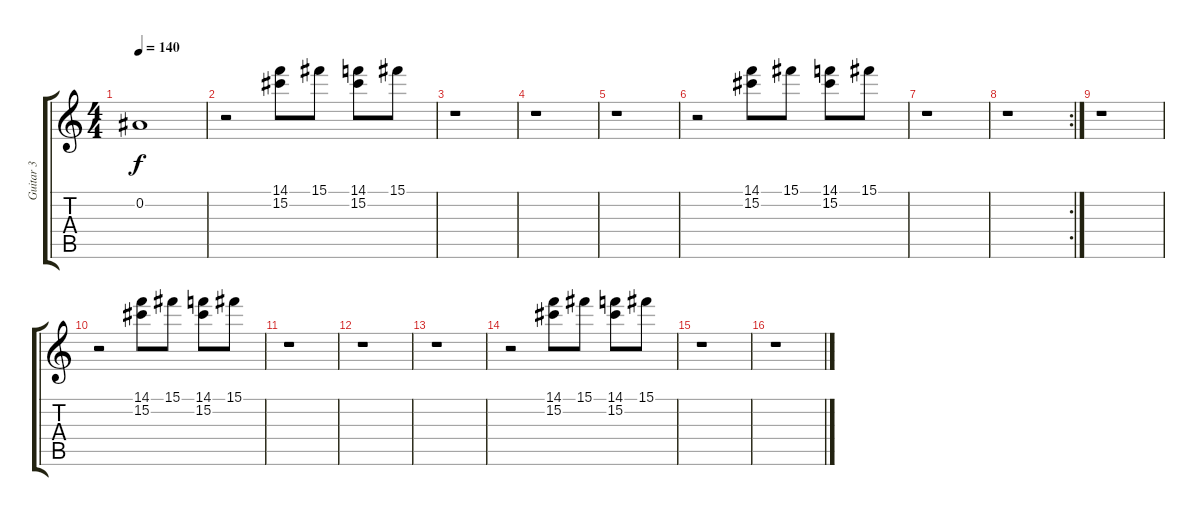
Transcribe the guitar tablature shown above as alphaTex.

\track ("Guitar 3" "Guitar 3") {instrument acousticguitarnylon}
\staff {score tabs}
\tuning (Eb4 Bb3 Gb3 Db3 Ab2 Eb2) {hide}
\ts (4 4)
\tempo 140
\clef g2
\ks c
0.2.1{dy f} |
r.2 (14.1 15.2).8 15.1.8 (14.1 15.2).8 15.1.8 |
r.1 |
r.1 |
r.1 |
r.2 (14.1 15.2).8 15.1.8 (14.1 15.2).8 15.1.8 |
r.1 |
\rc 2
r.1 |
r.1 |
r.2 (14.1 15.2).8 15.1.8 (14.1 15.2).8 15.1.8 |
r.1 |
r.1 |
r.1 |
r.2 (14.1 15.2).8 15.1.8 (14.1 15.2).8 15.1.8 |
r.1 |
r.1
